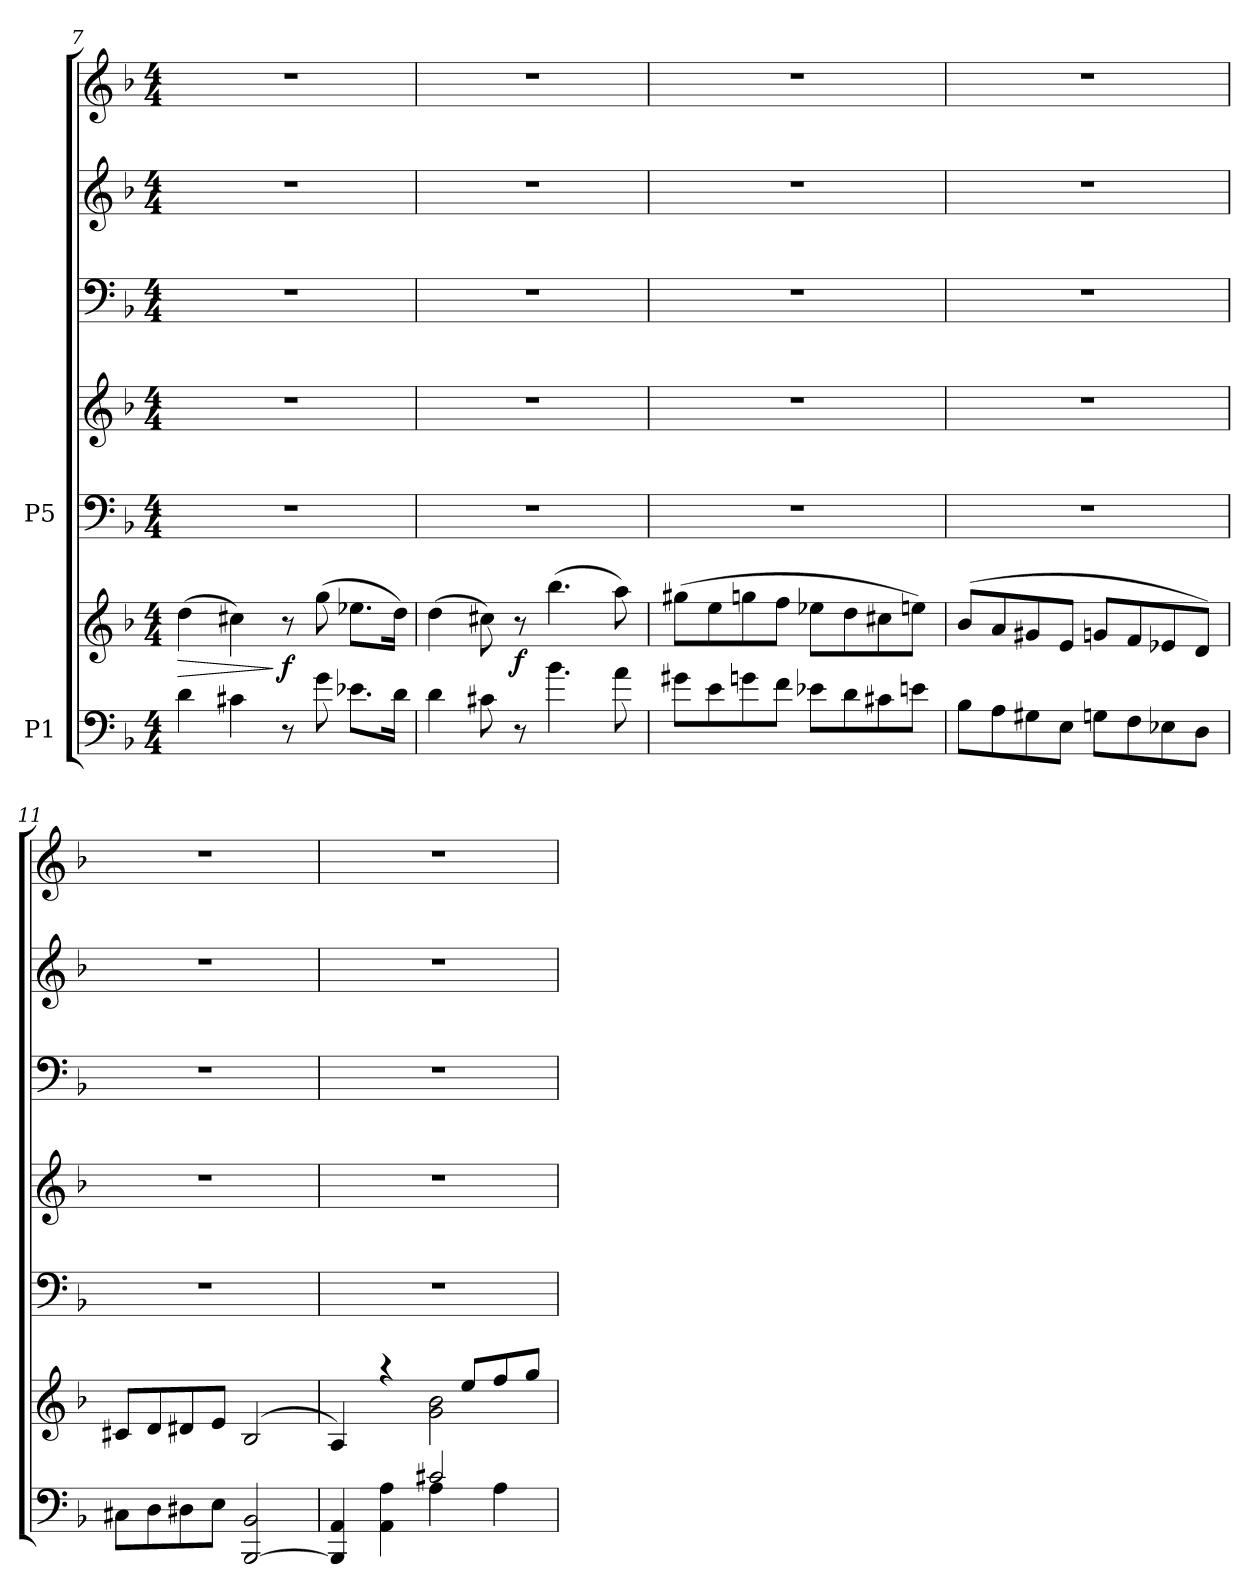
**kern	**kern	**dynam	**kern	**kern	**kern	**kern	**kern
*part5	*part5	*part5	*part4	*part4	*part3	*part2	*part1
*staff7	*staff6	*staff6/7	*staff5	*staff4	*staff3	*staff2	*staff1
*I"P1	*	*	*I"P5	*	*	*	*
!!LO:LB:g=z
*clefF4	*clefG2	*	*clefF4	*clefG2	*clefF4	*clefG2	*clefG2
*	*	*	*	*	*	*ITrd7c12	*
*k[b-]	*k[b-]	*	*k[b-]	*k[b-]	*k[b-]	*k[b-]	*k[b-]
*F:	*F:	*	*F:	*F:	*F:	*F:	*F:
*M4/4	*M4/4	*	*M4/4	*M4/4	*M4/4	*M4/4	*M4/4
=7	=7	=7	=7	=7	=7	=7	=7
*^	*	*	*	*	*	*	*
*	*^	*	*	*	*	*	*	*
!	!	!	!	!LO:HP:b	!	!	!	!	!
*	*	*	*^	*	*	*	*	*	*
*	*	*	*	*^	*	*	*	*	*	*
4d\	1ryy	1ryy	(>4dd\	1ryy	1ryy	>	1r	1r	1r	1r	1r
4c#X\	.	.	4cc#X\)	.	.	.	.	.	.	.	.
!	!	!	!	!	!	!LO:DY:n=1:b	!	!	!	!	!
8r	.	.	8r	.	.	] f	.	.	.	.	.
8g\	.	.	(>8gg\	.	.	.	.	.	.	.	.
8.e-X\L	.	.	8.ee-X\L	.	.	.	.	.	.	.	.
16d\Jk	.	.	16dd\Jk)	.	.	.	.	.	.	.	.
=8	=8	=8	=8	=8	=8	=8	=8	=8	=8	=8	=8
4d\	1ryy	1ryy	(>4dd\	1ryy	1ryy	.	1r	1r	1r	1r	1r
8c#X\	.	.	8cc#X\)	.	.	.	.	.	.	.	.
!	!	!	!	!	!	!LO:DY:b	!	!	!	!	!
8r	.	.	8r	.	.	f	.	.	.	.	.
4.b-\	.	.	(>4.bb-\	.	.	.	.	.	.	.	.
8a\	.	.	8aa\)	.	.	.	.	.	.	.	.
=9	=9	=9	=9	=9	=9	=9	=9	=9	=9	=9	=9
8g#X\L	1ryy	1ryy	(>8gg#X\L	1ryy	1ryy	.	1r	1r	1r	1r	1r
8e\	.	.	8ee\	.	.	.	.	.	.	.	.
8gn\	.	.	8ggn\	.	.	.	.	.	.	.	.
8f\J	.	.	8ff\J	.	.	.	.	.	.	.	.
8e-X\L	.	.	8ee-X\L	.	.	.	.	.	.	.	.
8d\	.	.	8dd\	.	.	.	.	.	.	.	.
8c#X\	.	.	8cc#X\	.	.	.	.	.	.	.	.
8en\J	.	.	8een\J)	.	.	.	.	.	.	.	.
=10	=10	=10	=10	=10	=10	=10	=10	=10	=10	=10	=10
8B-\L	1ryy	1ryy	(<8b-/L	1ryy	1ryy	.	1r	1r	1r	1r	1r
8A\	.	.	8a/	.	.	.	.	.	.	.	.
8G#X\	.	.	8g#X/	.	.	.	.	.	.	.	.
8E\J	.	.	8e/J	.	.	.	.	.	.	.	.
8Gn\L	.	.	8gn/L	.	.	.	.	.	.	.	.
8F\	.	.	8f/	.	.	.	.	.	.	.	.
8E-X\	.	.	8e-X/	.	.	.	.	.	.	.	.
8D\J	.	.	8d/J)	.	.	.	.	.	.	.	.
=11	=11	=11	=11	=11	=11	=11	=11	=11	=11	=11	=11
8C#X\L	1ryy	1ryy	8c#X/L	1ryy	1ryy	.	1r	1r	1r	1r	1r
8D\	.	.	8d/	.	.	.	.	.	.	.	.
8D#X\	.	.	8d#X/	.	.	.	.	.	.	.	.
8E\J	.	.	8e/J	.	.	.	.	.	.	.	.
[<2BBB-/ 2BB-/	.	.	(<2B-/	.	.	.	.	.	.	.	.
!!LO:LB:g=z
=12	=12	=12	=12	=12	=12	=12	=12	=12	=12	=12	=12
4BBB-/] 4AA/	2ryy	1ryy	4A/)	2ryy	1ryy	.	1r	1r	1r	1r	1r
4AA\ 4A\	.	.	4raa	.	.	.	.	.	.	.	.
4A\	2c#X/	.	8ryy	2g\ 2b-\	.	.	.	.	.	.	.
.	.	.	8ee/L	.	.	.	.	.	.	.	.
4A\	.	.	8ff/	.	.	.	.	.	.	.	.
.	.	.	8gg/J	.	.	.	.	.	.	.	.
*v	*v	*v	*	*	*	*	*	*	*	*	*
*	*v	*v	*v	*	*	*	*	*	*
=	=	=	=	=	=	=	=
*-	*-	*-	*-	*-	*-	*-	*-
